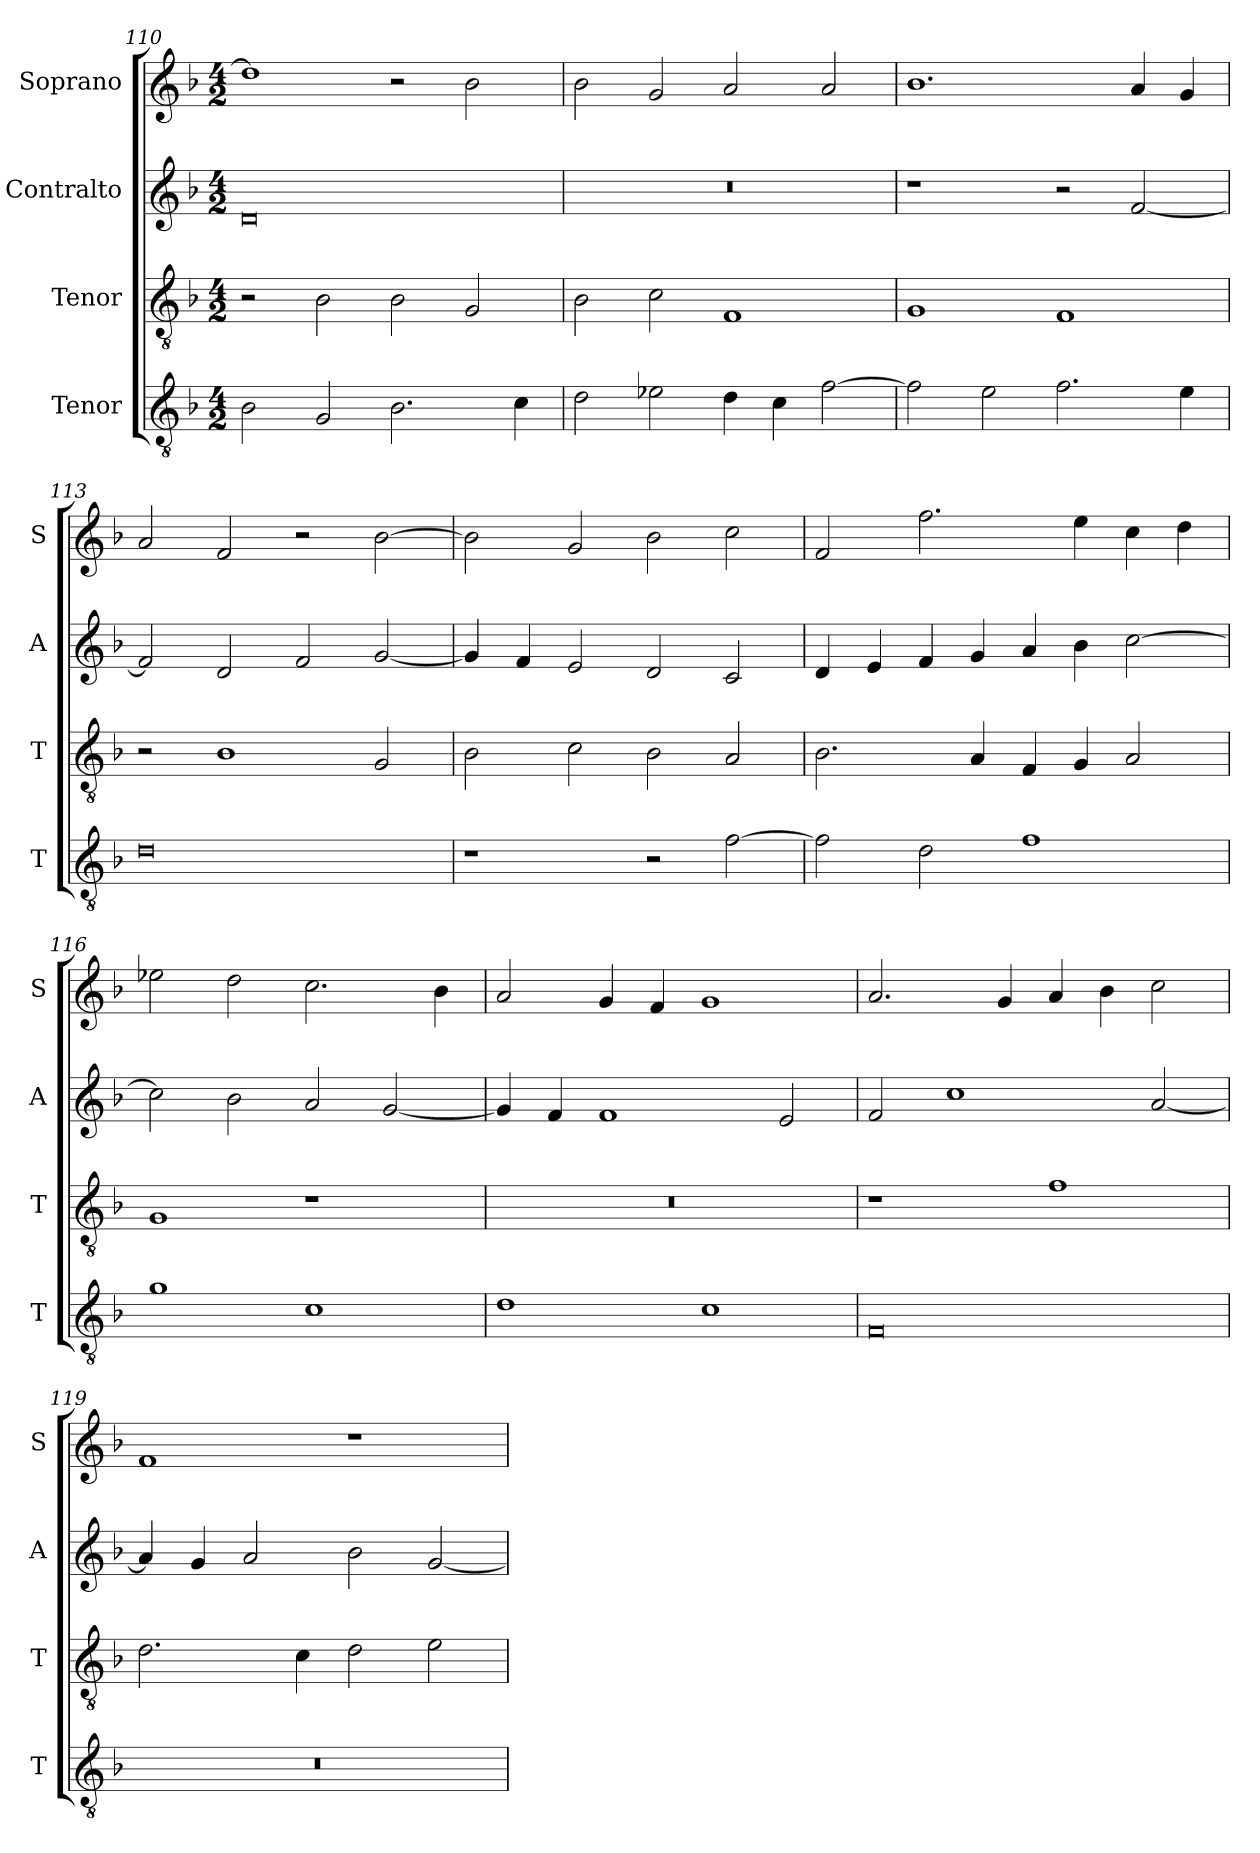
**kern	**kern	**kern	**kern
*part4	*part3	*part2	*part1
*staff4	*staff3	*staff2	*staff1
*I"Tenor	*I"Tenor	*I"Contralto	*I"Soprano
*I'T	*I'T	*I'A	*I'S
*clefGv2	*clefGv2	*clefG2	*clefG2
*k[b-]	*k[b-]	*k[b-]	*k[b-]
*F:ion	*F:ion	*F:ion	*F:ion
*M4/2	*M4/2	*M4/2	*M4/2
=110	=110	=110	=110
2B-	2r	0d	1dd]
2G	2B-	.	.
2.B-	2B-	.	2r
.	2G	.	2b-
4c	.	.	.
=111	=111	=111	=111
2d	2B-	0r	2b-
2e-X	2c	.	2g
4d	1F	.	2a
4c	.	.	.
[2f	.	.	2a
=112	=112	=112	=112
2f]	1G	1r	1.b-
2e	.	.	.
2.f	1F	2r	.
.	.	[2f	4a
4e	.	.	4g
=113	=113	=113	=113
0d	2r	2f]	2a
.	1B-	2d	2f
.	.	2f	2r
.	2G	[2g	[2b-
=114	=114	=114	=114
1r	2B-	4g]	2b-]
.	.	4f	.
.	2c	2e	2g
2r	2B-	2d	2b-
[2f	2A	2c	2cc
=115	=115	=115	=115
2f]	2.B-	4d	2f
.	.	4e	.
2d	.	4f	2.ff
.	4A	4g	.
1f	4F	4a	.
.	4G	4b-	4ee
.	2A	[2cc	4cc
.	.	.	4dd
=116	=116	=116	=116
1g	1G	2cc]	2ee-X
.	.	2b-	2dd
1c	1r	2a	2.cc
.	.	[2g	.
.	.	.	4b-
=117	=117	=117	=117
1d	0r	4g]	2a
.	.	4f	.
.	.	1f	4g
.	.	.	4f
1c	.	.	1g
.	.	2e	.
=118	=118	=118	=118
0F	1r	2f	2.a
.	.	1cc	.
.	.	.	4g
.	1f	.	4a
.	.	.	4b-
.	.	[2a	2cc
=119	=119	=119	=119
0r	2.d	4a]	1f
.	.	4g	.
.	.	2a	.
.	4c	.	.
.	2d	2b-	1r
.	2e	[2g	.
=	=	=	=
*-	*-	*-	*-
